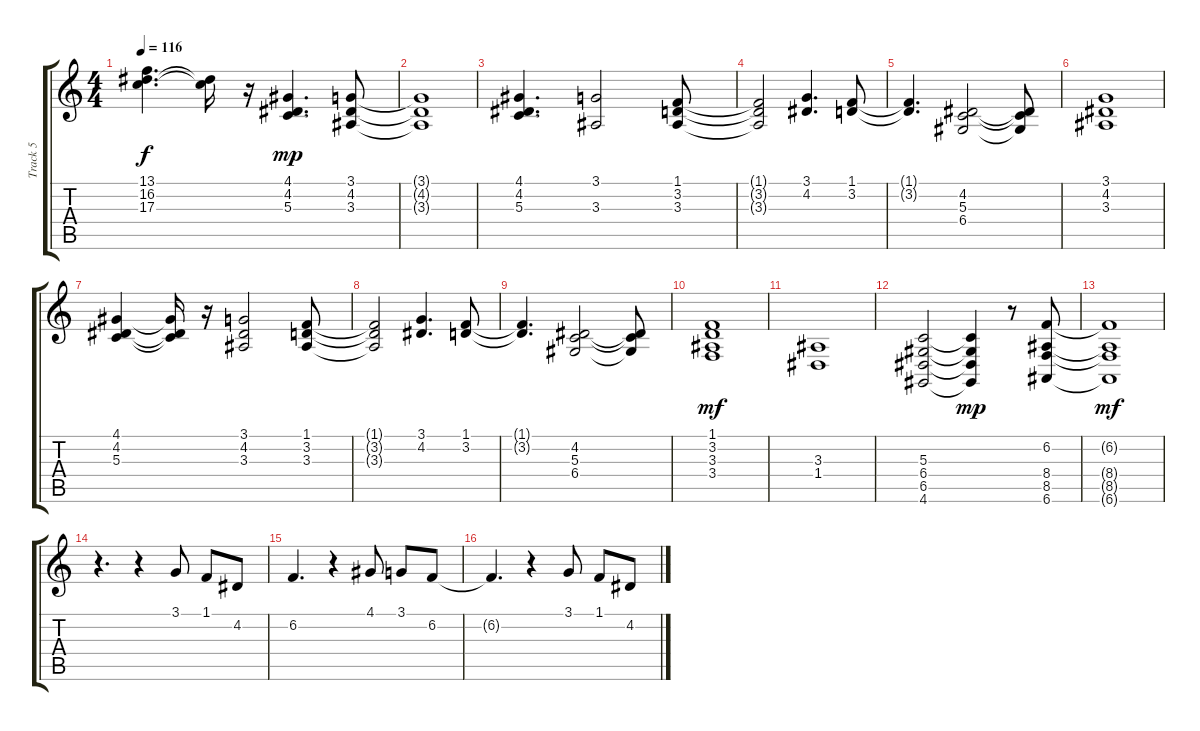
\track ("Track 5" "Track 5") {instrument electricgrandpiano}
\staff {score tabs}
\tuning (E4 B3 G3 D3 A2 E2) {hide}
\ts (4 4)
\tempo 116
\clef g2
\ks c
(13.1{t} 16.2{t} 17.3{t}).4{d dy f} (16.2{t} 17.3{t}).16{volume 10 instrument synthstrings1} r.16 (4.1 4.2 5.3).4{d dy mp} (3.1 4.2 3.3).8 |
(3.1{t} 4.2{t} 3.3{t}).1 |
(4.1 4.2 5.3).4{d} (3.1 3.3).2 (1.1 3.2 3.3).8 |
(1.1{t} 3.2{t} 3.3{t}).2 (3.1 4.2).4{d} (1.1 3.2).8 |
(1.1{t} 3.2{t}).4{d} (4.2 5.3 6.4).2 (4.2{t} 5.3{t} 6.4{t}).8 |
(3.1 4.2 3.3).1 |
(4.1 4.2 5.3).4 (4.1{t} 4.2{t} 5.3{t}).16 r.16 (3.1 4.2 3.3).2 (1.1 3.2 3.3).8 |
(1.1{t} 3.2{t} 3.3{t}).2 (3.1 4.2).4{d} (1.1 3.2).8 |
(1.1{t} 3.2{t}).4{d} (4.2 5.3 6.4).2 (4.2{t} 5.3{t} 6.4{t}).8 |
(1.1 3.2 3.3 3.4).1{dy mf} |
(3.3 1.4).1 |
(5.3 6.4 6.5 4.6).2 (5.3{t} 6.4{t} 6.5{t} 4.6{t}).4{dy mp} r.8 (6.2 8.4 8.5 6.6).8 |
(6.2{t} 8.4{t} 8.5{t} 6.6{t}).1{dy mf} |
r.4{d} r.4 3.1.8{volume 13 instrument electricgrandpiano} 1.1.8 4.2.8 |
6.2.4{d} r.4 4.1.8 3.1.8 6.2.8 |
6.2{t}.4{d} r.4 3.1.8{volume 13 instrument electricgrandpiano} 1.1.8 4.2.8
